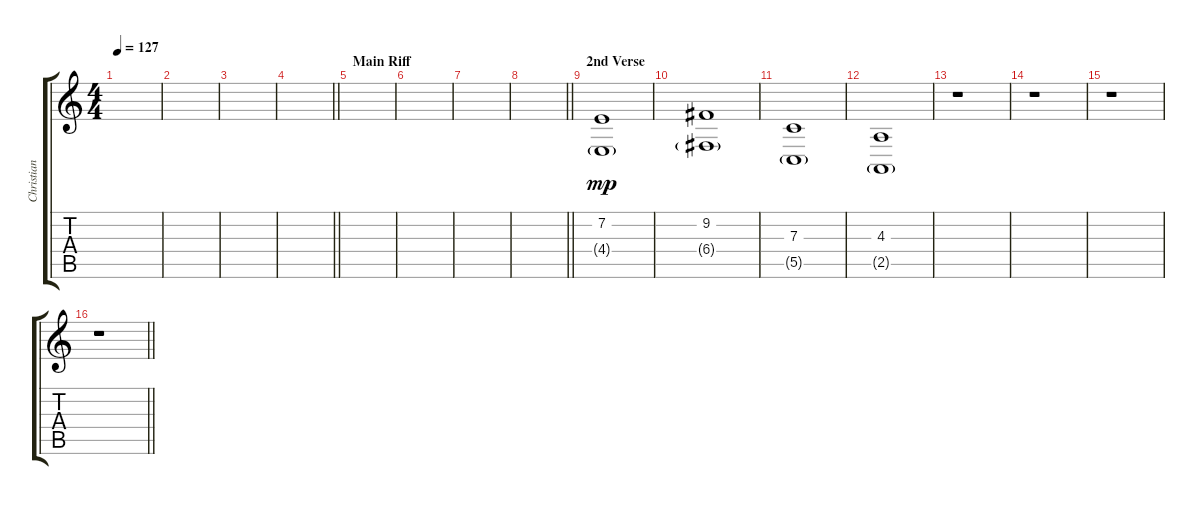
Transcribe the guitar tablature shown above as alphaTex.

\track ("Christian Kretschmar" "Christian ") {instrument pad3polysynth}
\staff {score tabs}
\tuning (D4 A3 F3 C3 G2 D2) {hide}
\ts (4 4)
\tempo 127
\clef g2
\ks c
|
|
|
\barLineRight lightlight
|
\section ("" "Main Riff")
|
|
|
\barLineRight lightlight
|
\section ("" "2nd Verse")
(7.2 4.4{g}).1{dy mp instrument pad2warm} |
(9.2 6.4{g}).1 |
(7.3 5.5{g}).1 |
(4.3 2.5{g}).1 |
r.1 |
r.1 |
r.1 |
\barLineRight lightlight
r.1
